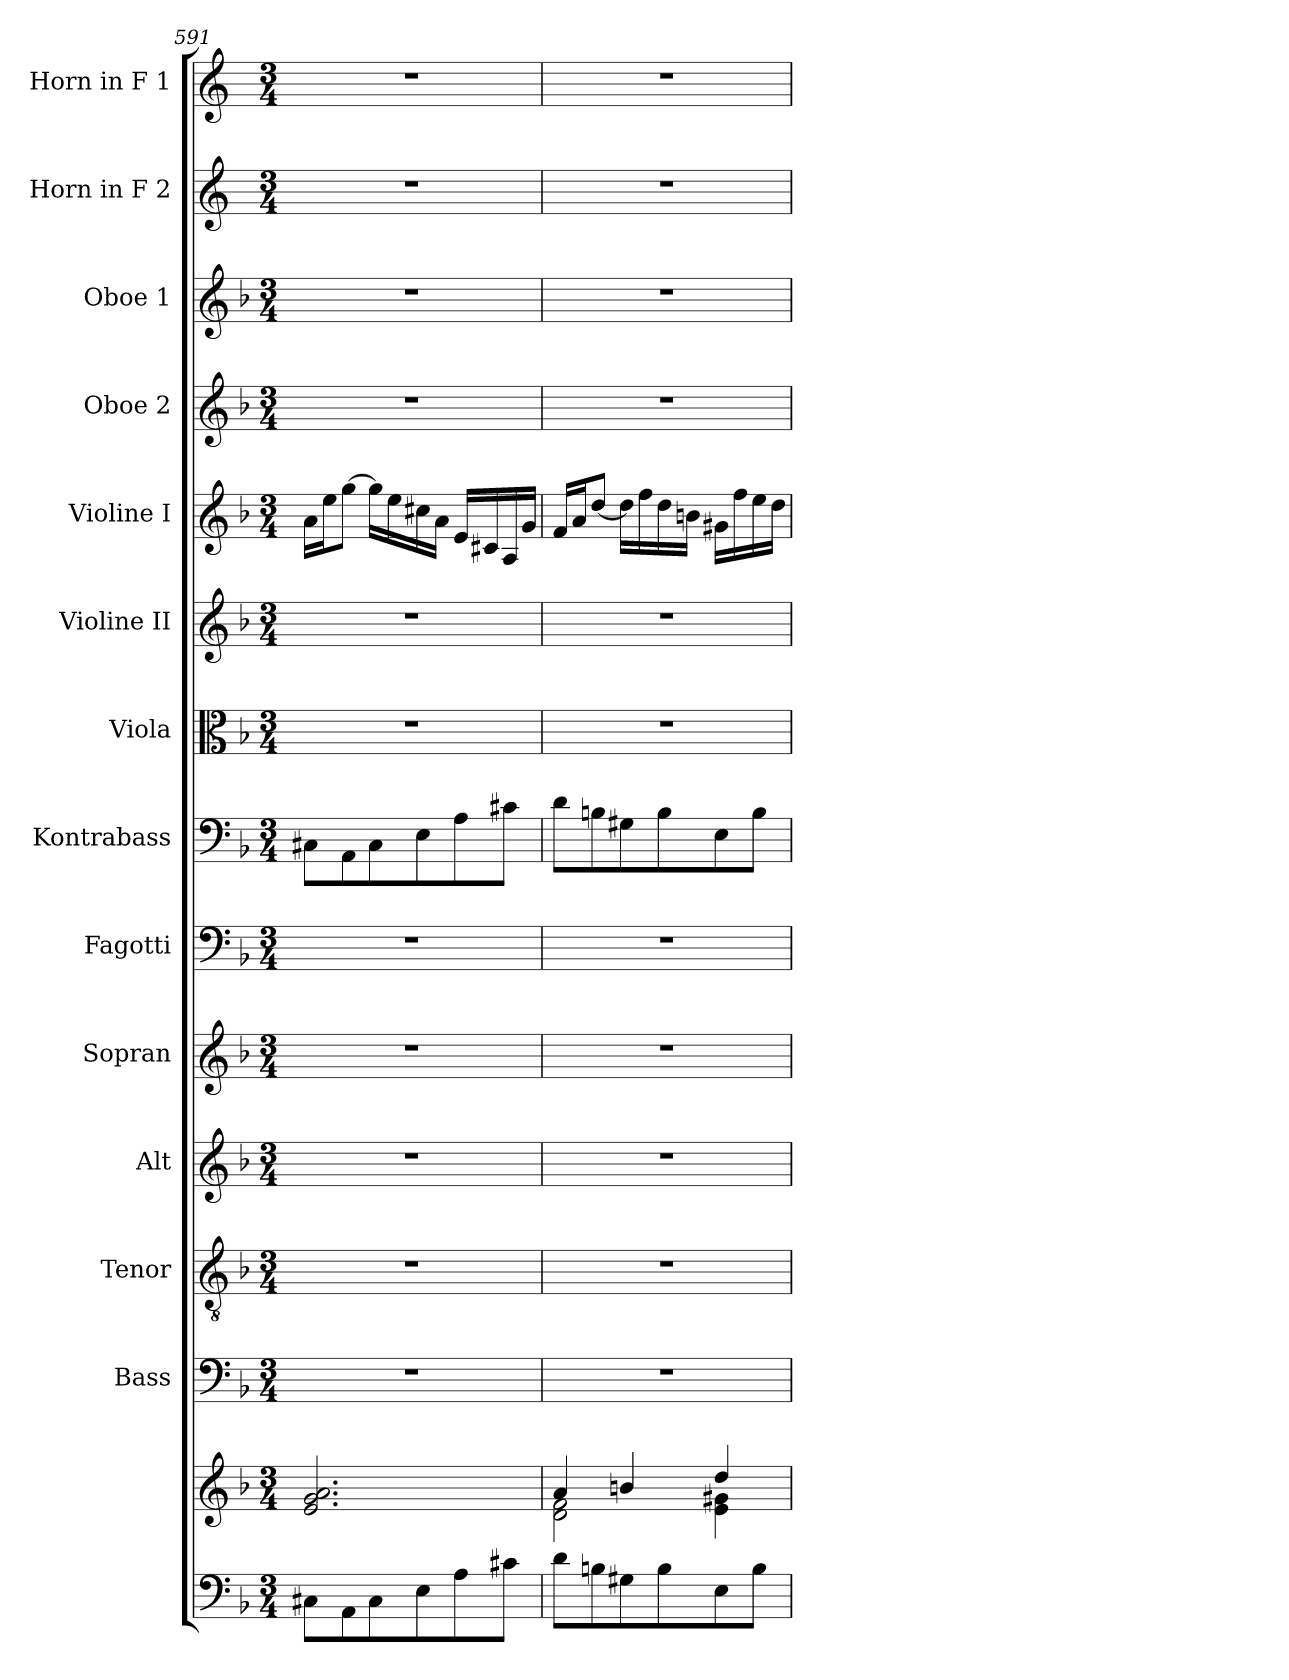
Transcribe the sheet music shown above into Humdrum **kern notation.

**kern	**kern	**kern	**kern	**kern	**kern	**kern	**kern	**kern	**kern	**kern	**kern	**kern	**kern	**kern
*part14	*part14	*part13	*part12	*part11	*part10	*part9	*part8	*part7	*part6	*part5	*part4	*part3	*part2	*part1
*staff15	*staff14	*staff13	*staff12	*staff11	*staff10	*staff9	*staff8	*staff7	*staff6	*staff5	*staff4	*staff3	*staff2	*staff1
*	*	*I"Bass	*I"Tenor	*I"Alt	*I"Sopran	*I"Fagotti	*I"Kontrabass	*I"Viola	*I"Violine II	*I"Violine I	*I"Oboe 2	*I"Oboe 1	*I"Horn in F 2	*I"Horn in F 1
*	*	*I'B.	*I'T.	*I'A.	*I'S.	*I'Fg.	*I'Kb.	*I'Vla.	*I'Vl. II	*I'Vl. I	*I'Ob. 2	*I'Ob. 1	*	*
*clefF4	*clefG2	*clefF4	*clefGv2	*clefG2	*clefG2	*clefF4	*clefF4	*clefC3	*clefG2	*clefG2	*clefG2	*clefG2	*clefG2	*clefG2
*	*	*	*	*	*	*	*ITrd7c12	*	*	*	*	*	*ITrd4c7	*ITrd4c7
*k[b-]	*k[b-]	*k[b-]	*k[b-]	*k[b-]	*k[b-]	*k[b-]	*k[b-]	*k[b-]	*k[b-]	*k[b-]	*k[b-]	*k[b-]	*k[b-]	*k[b-]
*F:	*F:	*F:	*F:	*F:	*F:	*F:	*F:	*F:	*F:	*F:	*F:	*F:	*F:	*F:
*M3/4	*M3/4	*M3/4	*M3/4	*M3/4	*M3/4	*M3/4	*M3/4	*M3/4	*M3/4	*M3/4	*M3/4	*M3/4	*M3/4	*M3/4
=591	=591	=591	=591	=591	=591	=591	=591	=591	=591	=591	=591	=591	=591	=591
8C#X\L	2.e/ 2.g/ 2.a/	2.r	2.r	2.r	2.r	2.r	8CC#X\L	2.r	2.r	16a\LL	2.r	2.r	2.r	2.r
.	.	.	.	.	.	.	.	.	.	16ee\J	.	.	.	.
8AA\	.	.	.	.	.	.	8AAA\	.	.	[8gg\J	.	.	.	.
8C#\	.	.	.	.	.	.	8CC#\	.	.	16gg\LL]	.	.	.	.
.	.	.	.	.	.	.	.	.	.	16ee\	.	.	.	.
8E\	.	.	.	.	.	.	8EE\	.	.	16cc#X\	.	.	.	.
.	.	.	.	.	.	.	.	.	.	16a\JJ	.	.	.	.
8A\	.	.	.	.	.	.	8AA\	.	.	16e/LL	.	.	.	.
.	.	.	.	.	.	.	.	.	.	16c#X/	.	.	.	.
8c#X\J	.	.	.	.	.	.	8C#X\J	.	.	16A/	.	.	.	.
.	.	.	.	.	.	.	.	.	.	16g/JJ	.	.	.	.
=592	=592	=592	=592	=592	=592	=592	=592	=592	=592	=592	=592	=592	=592	=592
*	*^	*	*	*	*	*	*	*	*	*	*	*	*	*
8d\L	4a/	2d\ 2f\	2.r	2.r	2.r	2.r	2.r	8D\L	2.r	2.r	16f/LL	2.r	2.r	2.r	2.r
.	.	.	.	.	.	.	.	.	.	.	16a/J	.	.	.	.
8Bn\	.	.	.	.	.	.	.	8BBn\	.	.	[8dd/J	.	.	.	.
8G#X\	4bn/	.	.	.	.	.	.	8GG#X\	.	.	16dd\LL]	.	.	.	.
.	.	.	.	.	.	.	.	.	.	.	16ff\	.	.	.	.
8B\	.	.	.	.	.	.	.	8BB\	.	.	16dd\	.	.	.	.
.	.	.	.	.	.	.	.	.	.	.	16bn\JJ	.	.	.	.
8E\	4dd/	4e\ 4g#X\	.	.	.	.	.	8EE\	.	.	16g#X\LL	.	.	.	.
.	.	.	.	.	.	.	.	.	.	.	16ff\	.	.	.	.
8B\J	.	.	.	.	.	.	.	8BB\J	.	.	16ee\	.	.	.	.
.	.	.	.	.	.	.	.	.	.	.	16dd\JJ	.	.	.	.
*	*v	*v	*	*	*	*	*	*	*	*	*	*	*	*	*
=	=	=	=	=	=	=	=	=	=	=	=	=	=	=
*-	*-	*-	*-	*-	*-	*-	*-	*-	*-	*-	*-	*-	*-	*-
